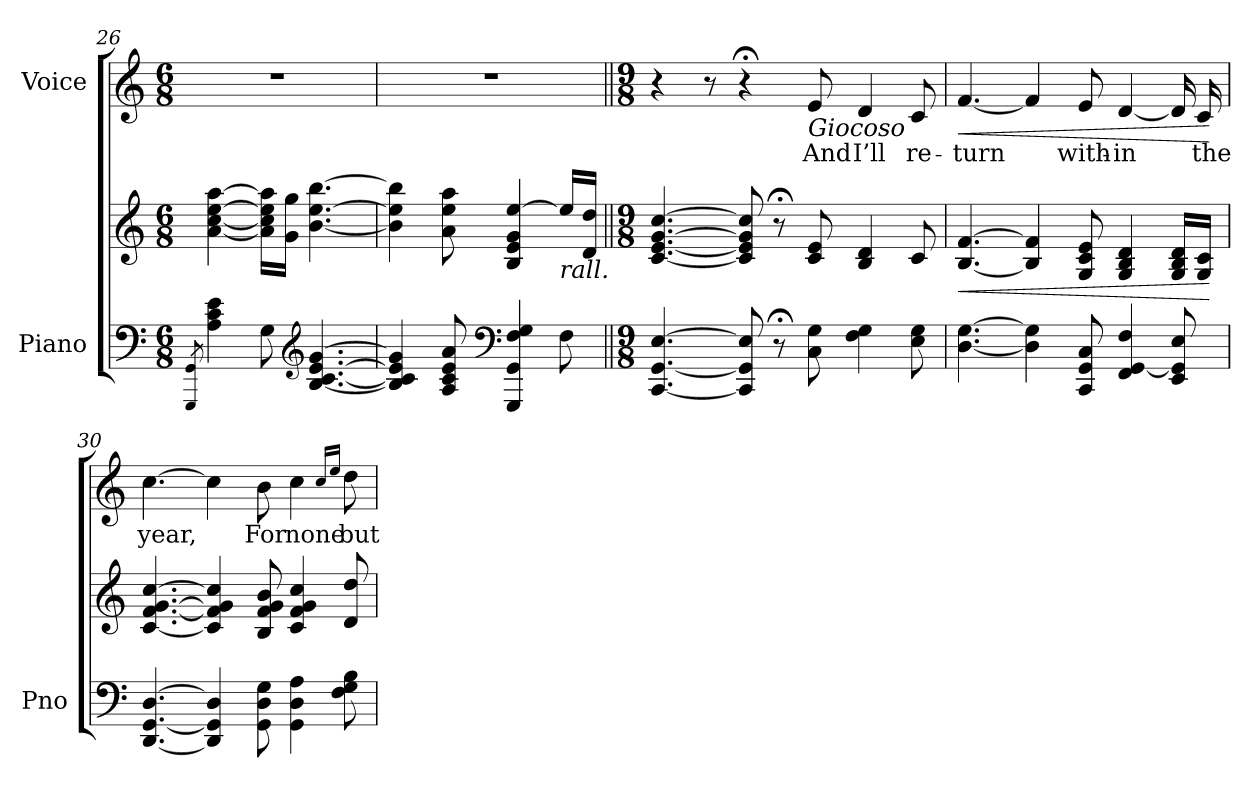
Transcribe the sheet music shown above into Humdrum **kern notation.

**kern	**kern	**dynam	**kern	**text	**dynam
*part2	*part2	*part2	*part1	*part1	*part1
*staff3	*staff2	*staff2/3	*staff1	*staff1	*staff1
*I"Piano	*	*	*I"Voice	*	*
*I'Pno	*	*	*	*	*
*clefF4	*clefG2	*	*clefG2	*	*
*k[]	*k[]	*	*k[]	*	*
*M6/8	*M6/8	*	*M6/8	*	*
=26	=26	=26	=26	=26	=26
8qGGG/ 8qGG/	.	.	.	.	.
4A\ 4c\ 4e\	[4a\ [<4cc\ [4ee\ [4aa\	.	2.r	.	.
8G\	16a\] 16cc\] 16ee\] 16aa\]LL	.	.	.	.
.	16g\ 16gg\JJ	.	.	.	.
*clefG2	*	*	*	*	*
[4.B/ [<4.c/ [>4.e/ [4.g/	[4.b\ [4.ee\ [4.bb\	.	.	.	.
=27	=27	=27	=27	=27	=27
4B/] 4c/] 4e/] 4g/]	4b\] 4ee\] 4bb\]	.	2.r	.	.
8A/ 8c/ 8e/ 8a/	8a\ 8ee\ 8aa\	.	.	.	.
*clefF4	*	*	*	*	*
4GGG/ 4GG/ 4F/ 4G/	4B/ 4e/ 4g/ [<4ee/	.	.	.	.
!	!LO:TX:b:i:t=rall.	!	!	!	!
8F\	16ee/LL]	.	.	.	.
.	16d/ 16dd/JJ	.	.	.	.
!!LO:LB:g=z
=28||	=28||	=28||	=28||	=28||	=28||
*M9/8	*M9/8	*	*M9/8	*	*
[4.CC/ [4.GG/ [4.E/	[4.c/ [4.e/ [>4.g/ [4.cc/	.	4r	.	.
.	.	.	8r	.	.
8CC/] 8GG/] 8E/]	8c/] 8e/] 8g/] 8cc/]	.	4r;<	.	.
8r;<	8r;<	.	.	.	.
!	!	!	!LO:TX:b:i:t=Giocoso	!	!
!	!	!	!	!LO:LY:b	!
8C\ 8G\	8c/ 8e/	.	8e/	And	.
!	!	!	!	!LO:LY:b	!
4F\ 4G\	4B/ 4d/	.	4d/	I’ll	.
!	!	!	!	!LO:LY:b	!
8E\ 8G\	8c/	.	8c/	re-	.
=29	=29	=29	=29	=29	=29
!	!	!LO:HP:b	!	!LO:LY:b	!LO:HP:b
[4.D\ [4.G\	[4.B/ [4.f/	<	[4.f/	-turn	<
4D\] 4G\]	4B/] 4f/]	.	4f/]	.	.
!	!	!	!	!LO:LY:b	!
8CC/ 8GG/ 8C/	8G/ 8c/ 8e/	.	8e/	with-	.
!	!	!	!	!LO:LY:b	!
4FF/ [<4GG/ 4F/	4G/ 4B/ 4d/	.	[4d/	-in	.
8EE/ 8GG/] 8E/	16G/ 16B/ 16d/LL	.	16d/]	.	.
!	!	!	!	!LO:LY:b	!
.	16G/ 16c/JJ	.	16c/	the	.
.	.	[	.	.	[
!!LO:LB:g=z
=30	=30	=30	=30	=30	=30
!	!	!	!	!LO:LY:b	!
[4.DD/ [4.GG/ [4.D/	[4.c/ [<4.f/ [4.g/ [4.cc/	.	[4.cc\	year,	.
4DD/] 4GG/] 4D/]	4c/] 4f/] 4g/] 4cc/]	.	4cc\]	.	.
!	!	!	!	!LO:LY:b	!
8GG\ 8D\ 8G\	8B/ 8f/ 8g/ 8b/	.	8b\	For	.
!	!	!	!	!LO:LY:b	!
4GG\ 4D\ 4A\	4c/ 4f/ 4g/ 4cc/	.	4cc\	none	.
.	.	.	16qcc/LL	.	.
.	.	.	16qee/JJ	.	.
!	!	!	!	!LO:LY:b	!
8F\ 8G\ 8B\	8d/ 8dd/	.	8dd\	but	.
=	=	=	=	=	=
*-	*-	*-	*-	*-	*-
